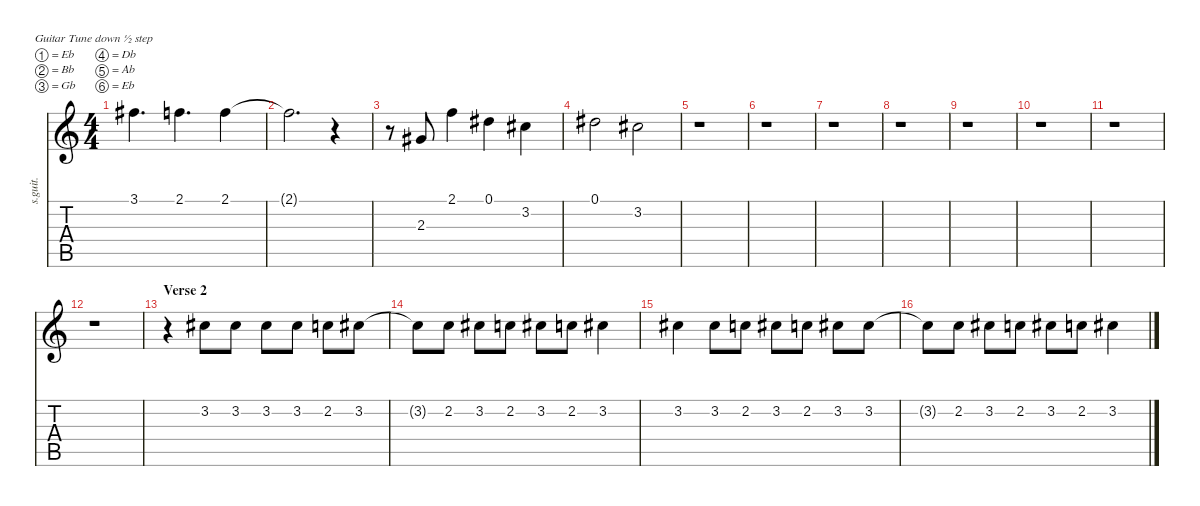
\defaultSystemsLayout 4
\hideDynamics
\bracketExtendMode nobrackets
\track ("Brandon Flowers - Vocals" "s.guit.") {instrument oboe}
\staff {score tabs}
\tuning (Eb4 Bb3 Gb3 Db3 Ab2 Eb2)
\displaytranspose 12
\ts (4 4)
\tempo (148 hide)
\clef g2
\ks c
3.1{acc #}.4{d lyrics (0 "") lyrics (1 "") lyrics (2 "") lyrics (3 "") lyrics (4 "") dy f} 2.1.4{d lyrics (0 "") lyrics (1 "") lyrics (2 "") lyrics (3 "") lyrics (4 "")} 2.1.4{lyrics (0 "") lyrics (1 "") lyrics (2 "") lyrics (3 "") lyrics (4 "")} |
2.1{t}.2{d lyrics (0 "") lyrics (1 "") lyrics (2 "") lyrics (3 "") lyrics (4 "")} r.4 |
r.8 2.3{acc #}.8{lyrics (0 "") lyrics (1 "") lyrics (2 "") lyrics (3 "") lyrics (4 "")} 2.1.4{lyrics (0 "") lyrics (1 "") lyrics (2 "") lyrics (3 "") lyrics (4 "")} 0.1{acc #}.4{lyrics (0 "") lyrics (1 "") lyrics (2 "") lyrics (3 "") lyrics (4 "")} 3.2{acc #}.4{lyrics (0 "") lyrics (1 "") lyrics (2 "") lyrics (3 "") lyrics (4 "")} |
0.1{acc #}.2{lyrics (0 "") lyrics (1 "") lyrics (2 "") lyrics (3 "") lyrics (4 "")} 3.2{acc #}.2{lyrics (0 "") lyrics (1 "") lyrics (2 "") lyrics (3 "") lyrics (4 "")} |
r.1 |
r.1 |
r.1 |
r.1 |
r.1 |
r.1 |
r.1 |
r.1 |
\section ("" "Verse 2")
r.4 3.2{acc #}.8{lyrics (0 "") lyrics (1 "") lyrics (2 "") lyrics (3 "") lyrics (4 "")} 3.2{acc #}.8{lyrics (0 "") lyrics (1 "") lyrics (2 "") lyrics (3 "") lyrics (4 "")} 3.2{acc #}.8{lyrics (0 "") lyrics (1 "") lyrics (2 "") lyrics (3 "") lyrics (4 "")} 3.2{acc #}.8{lyrics (0 "") lyrics (1 "") lyrics (2 "") lyrics (3 "") lyrics (4 "")} 2.2.8{lyrics (0 "") lyrics (1 "") lyrics (2 "") lyrics (3 "") lyrics (4 "")} 3.2{acc #}.8{lyrics (0 "") lyrics (1 "") lyrics (2 "") lyrics (3 "") lyrics (4 "")} |
3.2{t acc #}.8{lyrics (0 "") lyrics (1 "") lyrics (2 "") lyrics (3 "") lyrics (4 "")} 2.2.8{lyrics (0 "") lyrics (1 "") lyrics (2 "") lyrics (3 "") lyrics (4 "")} 3.2{acc #}.8{lyrics (0 "") lyrics (1 "") lyrics (2 "") lyrics (3 "") lyrics (4 "")} 2.2.8{lyrics (0 "") lyrics (1 "") lyrics (2 "") lyrics (3 "") lyrics (4 "")} 3.2{acc #}.8{lyrics (0 "") lyrics (1 "") lyrics (2 "") lyrics (3 "") lyrics (4 "")} 2.2.8{lyrics (0 "") lyrics (1 "") lyrics (2 "") lyrics (3 "") lyrics (4 "")} 3.2{acc #}.4{lyrics (0 "") lyrics (1 "") lyrics (2 "") lyrics (3 "") lyrics (4 "")} |
3.2{acc #}.4{lyrics (0 "") lyrics (1 "") lyrics (2 "") lyrics (3 "") lyrics (4 "")} 3.2{acc #}.8{lyrics (0 "") lyrics (1 "") lyrics (2 "") lyrics (3 "") lyrics (4 "")} 2.2.8{lyrics (0 "") lyrics (1 "") lyrics (2 "") lyrics (3 "") lyrics (4 "")} 3.2{acc #}.8{lyrics (0 "") lyrics (1 "") lyrics (2 "") lyrics (3 "") lyrics (4 "")} 2.2.8{lyrics (0 "") lyrics (1 "") lyrics (2 "") lyrics (3 "") lyrics (4 "")} 3.2{acc #}.8{lyrics (0 "") lyrics (1 "") lyrics (2 "") lyrics (3 "") lyrics (4 "")} 3.2{acc #}.8{lyrics (0 "") lyrics (1 "") lyrics (2 "") lyrics (3 "") lyrics (4 "")} |
3.2{t acc #}.8{lyrics (0 "") lyrics (1 "") lyrics (2 "") lyrics (3 "") lyrics (4 "")} 2.2.8{lyrics (0 "") lyrics (1 "") lyrics (2 "") lyrics (3 "") lyrics (4 "")} 3.2{acc #}.8{lyrics (0 "") lyrics (1 "") lyrics (2 "") lyrics (3 "") lyrics (4 "")} 2.2.8{lyrics (0 "") lyrics (1 "") lyrics (2 "") lyrics (3 "") lyrics (4 "")} 3.2{acc #}.8{lyrics (0 "") lyrics (1 "") lyrics (2 "") lyrics (3 "") lyrics (4 "")} 2.2.8{lyrics (0 "") lyrics (1 "") lyrics (2 "") lyrics (3 "") lyrics (4 "")} 3.2{acc #}.4{lyrics (0 "") lyrics (1 "") lyrics (2 "") lyrics (3 "") lyrics (4 "")}
